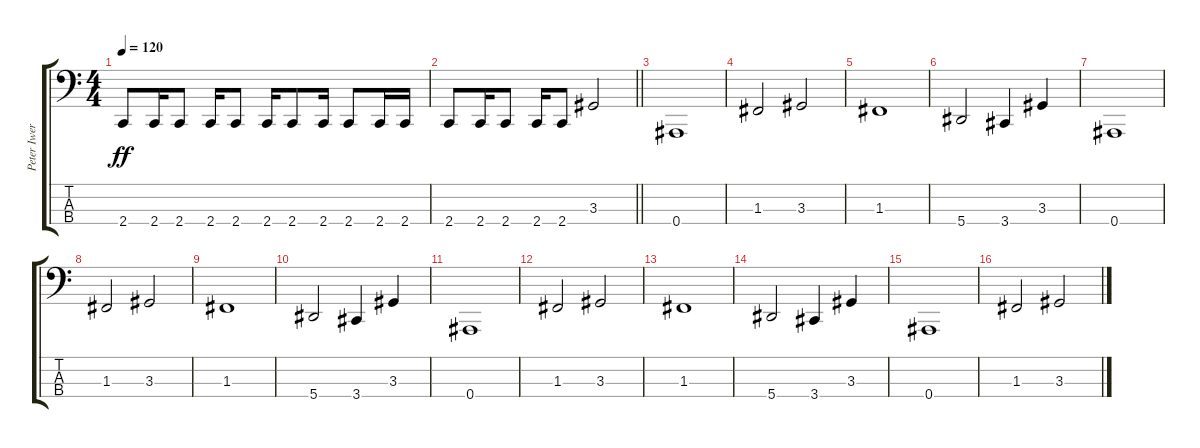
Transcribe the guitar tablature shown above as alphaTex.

\track ("Peter Iwers" "Peter Iwer") {instrument electricbassfinger}
\staff {score tabs}
\tuning (Eb2 Bb1 F1 Bb0) {hide}
\ts (4 4)
\tempo 120
\clef f4
\ks c
2.4.8{dy ff} 2.4.16 2.4.8 2.4.16 2.4.8 2.4.16 2.4.8 2.4.16 2.4.8 2.4.16 2.4.16 |
\barLineRight lightlight
2.4.8 2.4.16 2.4.8 2.4.16 2.4.8 3.3.2 |
0.4.1 |
1.3.2 3.3.2 |
1.3.1 |
5.4.2 3.4.4 3.3.4 |
0.4.1 |
1.3.2 3.3.2 |
1.3.1 |
5.4.2 3.4.4 3.3.4 |
0.4.1 |
1.3.2 3.3.2 |
1.3.1 |
5.4.2 3.4.4 3.3.4 |
0.4.1 |
1.3.2 3.3.2
